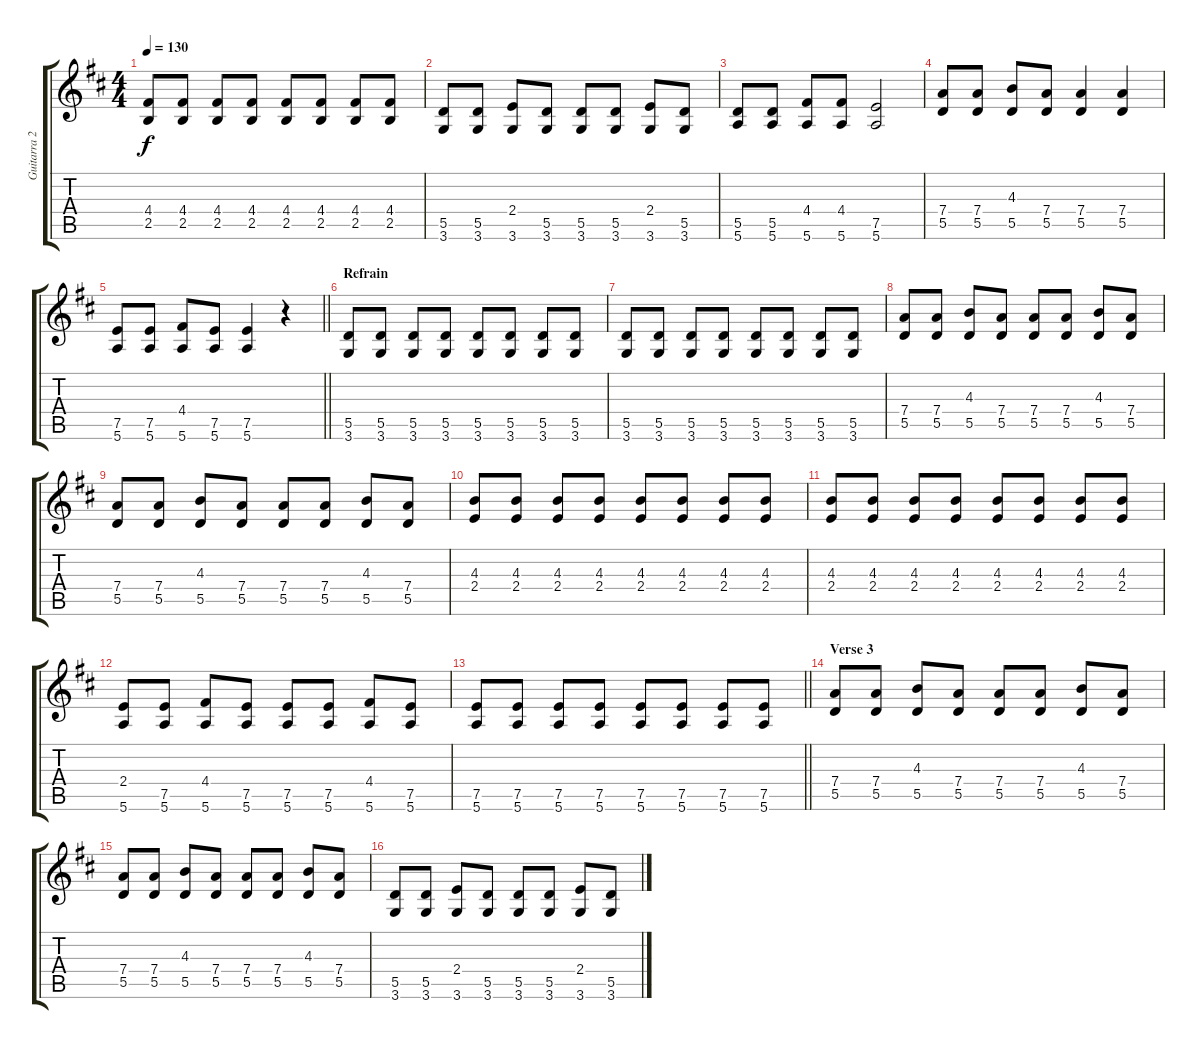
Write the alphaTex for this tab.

\track ("Guitarra 2" "Guitarra 2") {instrument electricguitarjazz}
\staff {score tabs}
\tuning (E4 B3 G3 D3 A2 E2) {hide}
\ts (4 4)
\tempo 130
\clef g2
\ks d
(4.4 2.5).8{dy f} (4.4 2.5).8 (4.4 2.5).8 (4.4 2.5).8 (4.4 2.5).8 (4.4 2.5).8 (4.4 2.5).8 (4.4 2.5).8 |
(5.5 3.6).8 (5.5 3.6).8 (2.4 3.6).8 (5.5 3.6).8 (5.5 3.6).8 (5.5 3.6).8 (2.4 3.6).8 (5.5 3.6).8 |
(5.5 5.6).8 (5.5 5.6).8 (4.4 5.6).8 (4.4 5.6).8 (7.5 5.6).2 |
(7.4 5.5).8 (7.4 5.5).8 (4.3 5.5).8 (7.4 5.5).8 (7.4 5.5).4 (7.4 5.5).4 |
\barLineRight lightlight
(7.5 5.6).8 (7.5 5.6).8 (4.4 5.6).8 (7.5 5.6).8 (7.5 5.6).4 r.4 |
\section ("" "Refrain")
(5.5 3.6).8 (5.5 3.6).8 (5.5 3.6).8 (5.5 3.6).8 (5.5 3.6).8 (5.5 3.6).8 (5.5 3.6).8 (5.5 3.6).8 |
(5.5 3.6).8 (5.5 3.6).8 (5.5 3.6).8 (5.5 3.6).8 (5.5 3.6).8 (5.5 3.6).8 (5.5 3.6).8 (5.5 3.6).8 |
(7.4 5.5).8 (7.4 5.5).8 (4.3 5.5).8 (7.4 5.5).8 (7.4 5.5).8 (7.4 5.5).8 (4.3 5.5).8 (7.4 5.5).8 |
(7.4 5.5).8 (7.4 5.5).8 (4.3 5.5).8 (7.4 5.5).8 (7.4 5.5).8 (7.4 5.5).8 (4.3 5.5).8 (7.4 5.5).8 |
(4.3 2.4).8 (4.3 2.4).8 (4.3 2.4).8 (4.3 2.4).8 (4.3 2.4).8 (4.3 2.4).8 (4.3 2.4).8 (4.3 2.4).8 |
(4.3 2.4).8 (4.3 2.4).8 (4.3 2.4).8 (4.3 2.4).8 (4.3 2.4).8 (4.3 2.4).8 (4.3 2.4).8 (4.3 2.4).8 |
(2.4 5.6).8 (7.5 5.6).8 (4.4 5.6).8 (7.5 5.6).8 (7.5 5.6).8 (7.5 5.6).8 (4.4 5.6).8 (7.5 5.6).8 |
\barLineRight lightlight
(7.5 5.6).8 (7.5 5.6).8 (7.5 5.6).8 (7.5 5.6).8 (7.5 5.6).8 (7.5 5.6).8 (7.5 5.6).8 (7.5 5.6).8 |
\section ("" "Verse 3")
(7.4 5.5).8 (7.4 5.5).8 (4.3 5.5).8 (7.4 5.5).8 (7.4 5.5).8 (7.4 5.5).8 (4.3 5.5).8 (7.4 5.5).8 |
(7.4 5.5).8 (7.4 5.5).8 (4.3 5.5).8 (7.4 5.5).8 (7.4 5.5).8 (7.4 5.5).8 (4.3 5.5).8 (7.4 5.5).8 |
(5.5 3.6).8 (5.5 3.6).8 (2.4 3.6).8 (5.5 3.6).8 (5.5 3.6).8 (5.5 3.6).8 (2.4 3.6).8 (5.5 3.6).8
